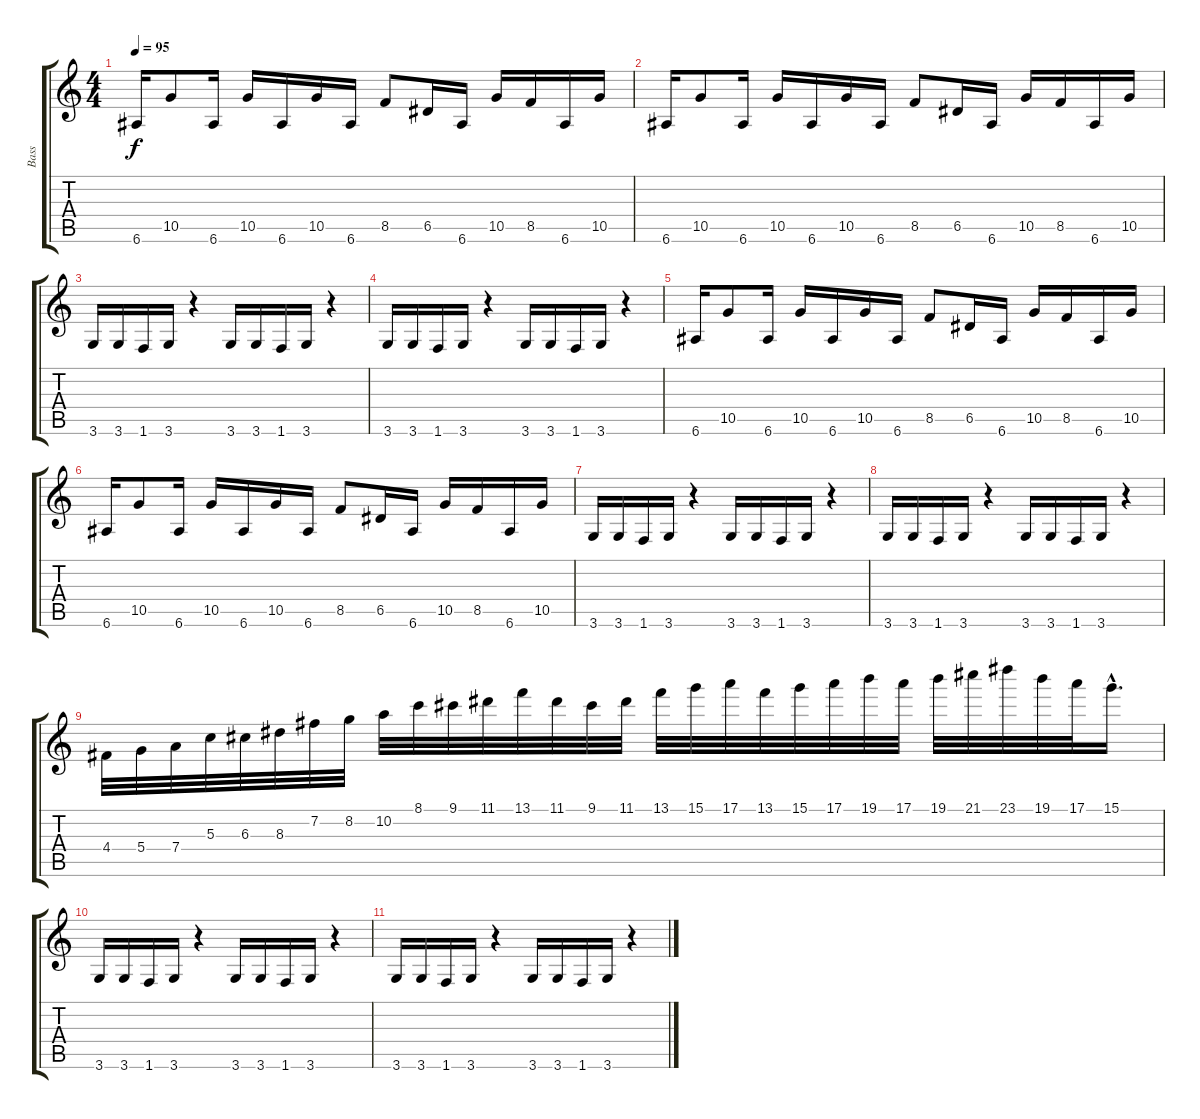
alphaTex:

\track ("Bass" "Bass") {instrument slapbass2}
\staff {score tabs}
\tuning (E4 B3 G3 D3 A2 E2) {hide}
\ts (4 4)
\tempo 95
\clef g2
\ks c
6.6.16{dy f instrument slapbass2} 10.5.8 6.6.16 10.5.16 6.6.16 10.5.16 6.6.16 8.5.8 6.5.16 6.6.16 10.5.16 8.5.16 6.6.16 10.5.16 |
6.6.16 10.5.8 6.6.16 10.5.16 6.6.16 10.5.16 6.6.16 8.5.8 6.5.16 6.6.16 10.5.16 8.5.16 6.6.16 10.5.16 |
3.6.16 3.6.16 1.6.16 3.6.16 r.4 3.6.16 3.6.16 1.6.16 3.6.16 r.4 |
3.6.16 3.6.16 1.6.16 3.6.16 r.4 3.6.16 3.6.16 1.6.16 3.6.16 r.4 |
6.6.16 10.5.8 6.6.16 10.5.16 6.6.16 10.5.16 6.6.16 8.5.8 6.5.16 6.6.16 10.5.16 8.5.16 6.6.16 10.5.16 |
6.6.16 10.5.8 6.6.16 10.5.16 6.6.16 10.5.16 6.6.16 8.5.8 6.5.16 6.6.16 10.5.16 8.5.16 6.6.16 10.5.16 |
3.6.16 3.6.16 1.6.16 3.6.16 r.4 3.6.16 3.6.16 1.6.16 3.6.16 r.4 |
3.6.16 3.6.16 1.6.16 3.6.16 r.4 3.6.16 3.6.16 1.6.16 3.6.16 r.4 |
4.4.32 5.4.32 7.4.32 5.3.32 6.3.32 8.3.32 7.2.32 8.2.32 10.2.32 8.1.32 9.1.32 11.1.32 13.1.32 11.1.32 9.1.32 11.1.32 13.1.32 15.1.32 17.1.32 13.1.32 15.1.32 17.1.32 19.1.32 17.1.32 19.1.32 21.1.32 23.1.32 19.1.32 17.1.32 15.1{hac}.16{d} |
3.6.16 3.6.16 1.6.16 3.6.16 r.4 3.6.16 3.6.16 1.6.16 3.6.16 r.4 |
3.6.16 3.6.16 1.6.16 3.6.16 r.4 3.6.16 3.6.16 1.6.16 3.6.16 r.4
